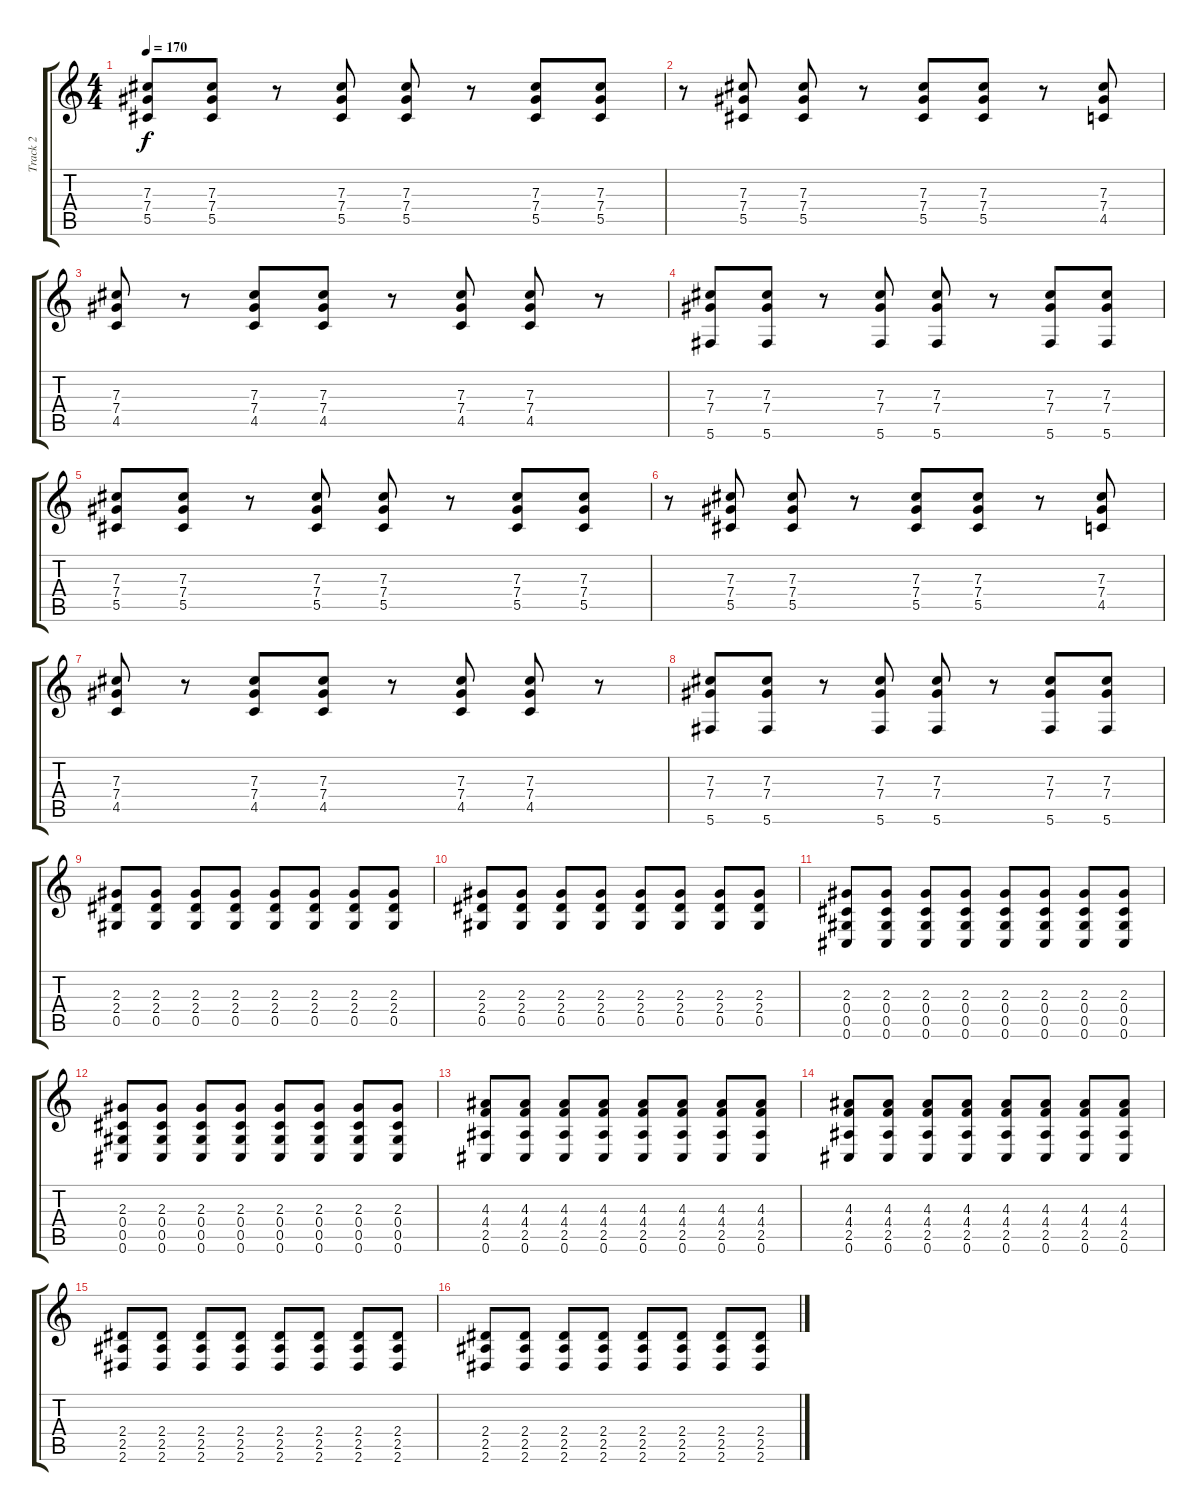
\track ("Track 2" "Track 2") {instrument electricguitarmuted bank 255}
\staff {score tabs}
\tuning (Eb4 Bb3 Gb3 Db3 Ab2 Db2) {hide}
\ts (4 4)
\tempo 170
\clef g2
\ks c
(7.3 7.4 5.5).8{dy f instrument overdrivenguitar} (7.3 7.4 5.5).8 r.8 (7.3 7.4 5.5).8 (7.3 7.4 5.5).8 r.8 (7.3 7.4 5.5).8 (7.3 7.4 5.5).8 |
r.8 (7.3 7.4 5.5).8 (7.3 7.4 5.5).8 r.8 (7.3 7.4 5.5).8 (7.3 7.4 5.5).8 r.8 (7.3 7.4 4.5).8 |
(7.3 7.4 4.5).8 r.8 (7.3 7.4 4.5).8 (7.3 7.4 4.5).8 r.8 (7.3 7.4 4.5).8 (7.3 7.4 4.5).8 r.8 |
(7.3 7.4 5.6).8 (7.3 7.4 5.6).8 r.8 (7.3 7.4 5.6).8 (7.3 7.4 5.6).8 r.8 (7.3 7.4 5.6).8 (7.3 7.4 5.6).8 |
(7.3 7.4 5.5).8 (7.3 7.4 5.5).8 r.8 (7.3 7.4 5.5).8 (7.3 7.4 5.5).8 r.8 (7.3 7.4 5.5).8 (7.3 7.4 5.5).8 |
r.8 (7.3 7.4 5.5).8 (7.3 7.4 5.5).8 r.8 (7.3 7.4 5.5).8 (7.3 7.4 5.5).8 r.8 (7.3 7.4 4.5).8 |
(7.3 7.4 4.5).8 r.8 (7.3 7.4 4.5).8 (7.3 7.4 4.5).8 r.8 (7.3 7.4 4.5).8 (7.3 7.4 4.5).8 r.8 |
(7.3 7.4 5.6).8 (7.3 7.4 5.6).8 r.8 (7.3 7.4 5.6).8 (7.3 7.4 5.6).8 r.8 (7.3 7.4 5.6).8 (7.3 7.4 5.6).8 |
(2.3 2.4 0.5).8 (2.3 2.4 0.5).8 (2.3 2.4 0.5).8 (2.3 2.4 0.5).8 (2.3 2.4 0.5).8 (2.3 2.4 0.5).8 (2.3 2.4 0.5).8 (2.3 2.4 0.5).8 |
(2.3 2.4 0.5).8 (2.3 2.4 0.5).8 (2.3 2.4 0.5).8 (2.3 2.4 0.5).8 (2.3 2.4 0.5).8 (2.3 2.4 0.5).8 (2.3 2.4 0.5).8 (2.3 2.4 0.5).8 |
(2.3 0.4 0.5 0.6).8 (2.3 0.4 0.5 0.6).8 (2.3 0.4 0.5 0.6).8 (2.3 0.4 0.5 0.6).8 (2.3 0.4 0.5 0.6).8 (2.3 0.4 0.5 0.6).8 (2.3 0.4 0.5 0.6).8 (2.3 0.4 0.5 0.6).8 |
(2.3 0.4 0.5 0.6).8 (2.3 0.4 0.5 0.6).8 (2.3 0.4 0.5 0.6).8 (2.3 0.4 0.5 0.6).8 (2.3 0.4 0.5 0.6).8 (2.3 0.4 0.5 0.6).8 (2.3 0.4 0.5 0.6).8 (2.3 0.4 0.5 0.6).8 |
(4.3 4.4 2.5 0.6).8 (4.3 4.4 2.5 0.6).8 (4.3 4.4 2.5 0.6).8 (4.3 4.4 2.5 0.6).8 (4.3 4.4 2.5 0.6).8 (4.3 4.4 2.5 0.6).8 (4.3 4.4 2.5 0.6).8 (4.3 4.4 2.5 0.6).8 |
(4.3 4.4 2.5 0.6).8 (4.3 4.4 2.5 0.6).8 (4.3 4.4 2.5 0.6).8 (4.3 4.4 2.5 0.6).8 (4.3 4.4 2.5 0.6).8 (4.3 4.4 2.5 0.6).8 (4.3 4.4 2.5 0.6).8 (4.3 4.4 2.5 0.6).8 |
(2.4 2.5 2.6).8 (2.4 2.5 2.6).8 (2.4 2.5 2.6).8 (2.4 2.5 2.6).8 (2.4 2.5 2.6).8 (2.4 2.5 2.6).8 (2.4 2.5 2.6).8 (2.4 2.5 2.6).8 |
(2.4 2.5 2.6).8 (2.4 2.5 2.6).8 (2.4 2.5 2.6).8 (2.4 2.5 2.6).8 (2.4 2.5 2.6).8 (2.4 2.5 2.6).8 (2.4 2.5 2.6).8 (2.4 2.5 2.6).8
